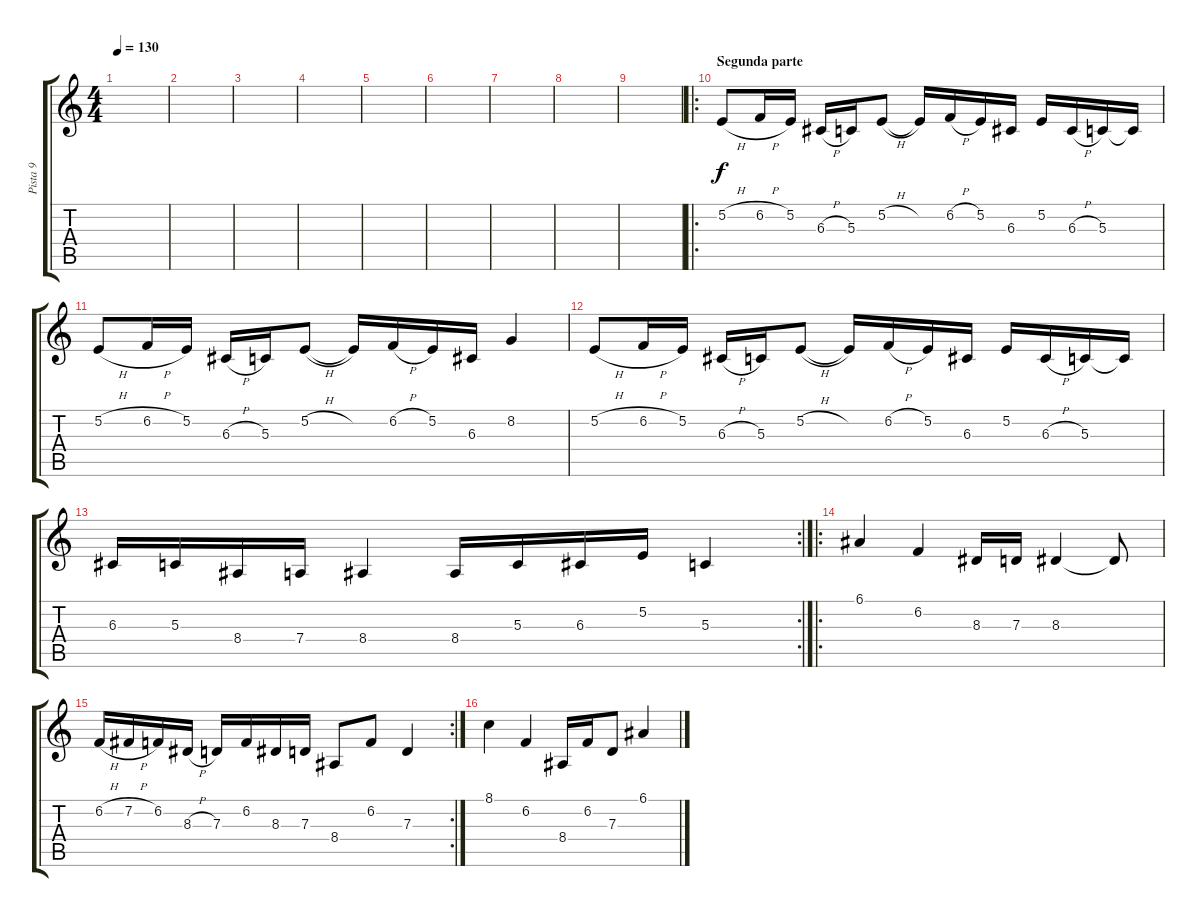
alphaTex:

\track ("Pista 9" "Pista 9") {instrument clavinet}
\staff {score tabs}
\tuning (E4 B3 G3 D3 A2 E2) {hide}
\ts (4 4)
\tempo 130
\clef g2
\ks c
|
|
|
|
|
|
|
|
|
\ro
\section ("" "Segunda parte")
5.2{h}.8 6.2{h}.16 5.2.16 6.3{h}.16 5.3.16 5.2{h}.8 5.2{t}.16 6.2{h}.16 5.2.16 6.3.16 5.2.16 6.3{h}.16 5.3.16 5.3{t}.16 |
5.2{h}.8 6.2{h}.16 5.2.16 6.3{h}.16 5.3.16 5.2{h}.8 5.2{t}.16 6.2{h}.16 5.2.16 6.3.16 8.2.4 |
5.2{h}.8 6.2{h}.16 5.2.16 6.3{h}.16 5.3.16 5.2{h}.8 5.2{t}.16 6.2{h}.16 5.2.16 6.3.16 5.2.16 6.3{h}.16 5.3.16 5.3{t}.16 |
\rc 2
6.3.16 5.3.16 8.4.16 7.4.16 8.4.4 8.4.16 5.3.16 6.3.16 5.2.16 5.3.4 |
\ro
6.1.4 6.2.4 8.3.16 7.3.16 8.3.4 8.3{t}.8 |
\rc 2
6.2{h}.16 7.2{h}.16 6.2.16 8.3{h}.16 7.3.16 6.2.16 8.3.16 7.3.16 8.4.8 6.2.8 7.3.4 |
8.1.4 6.2.4 8.4.16 6.2.16 7.3.8 6.1.4
